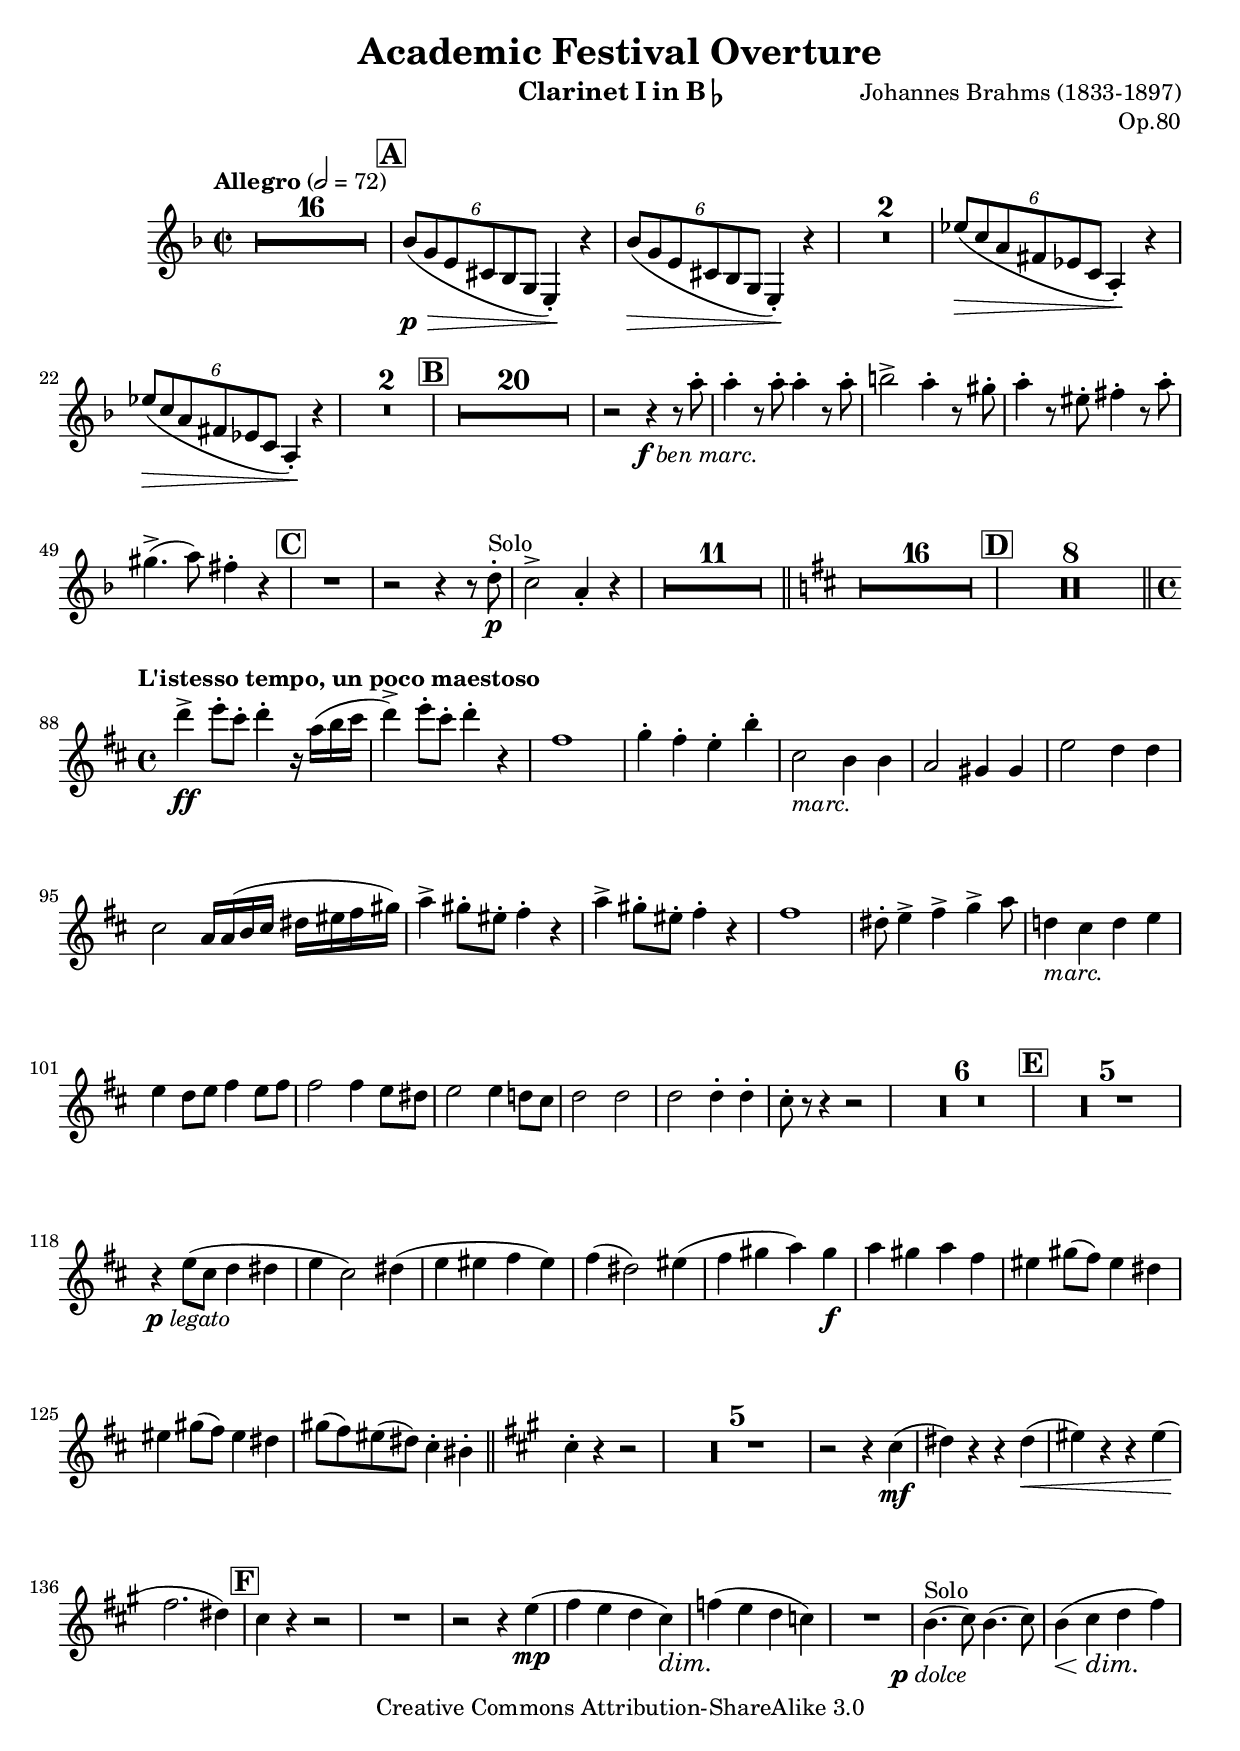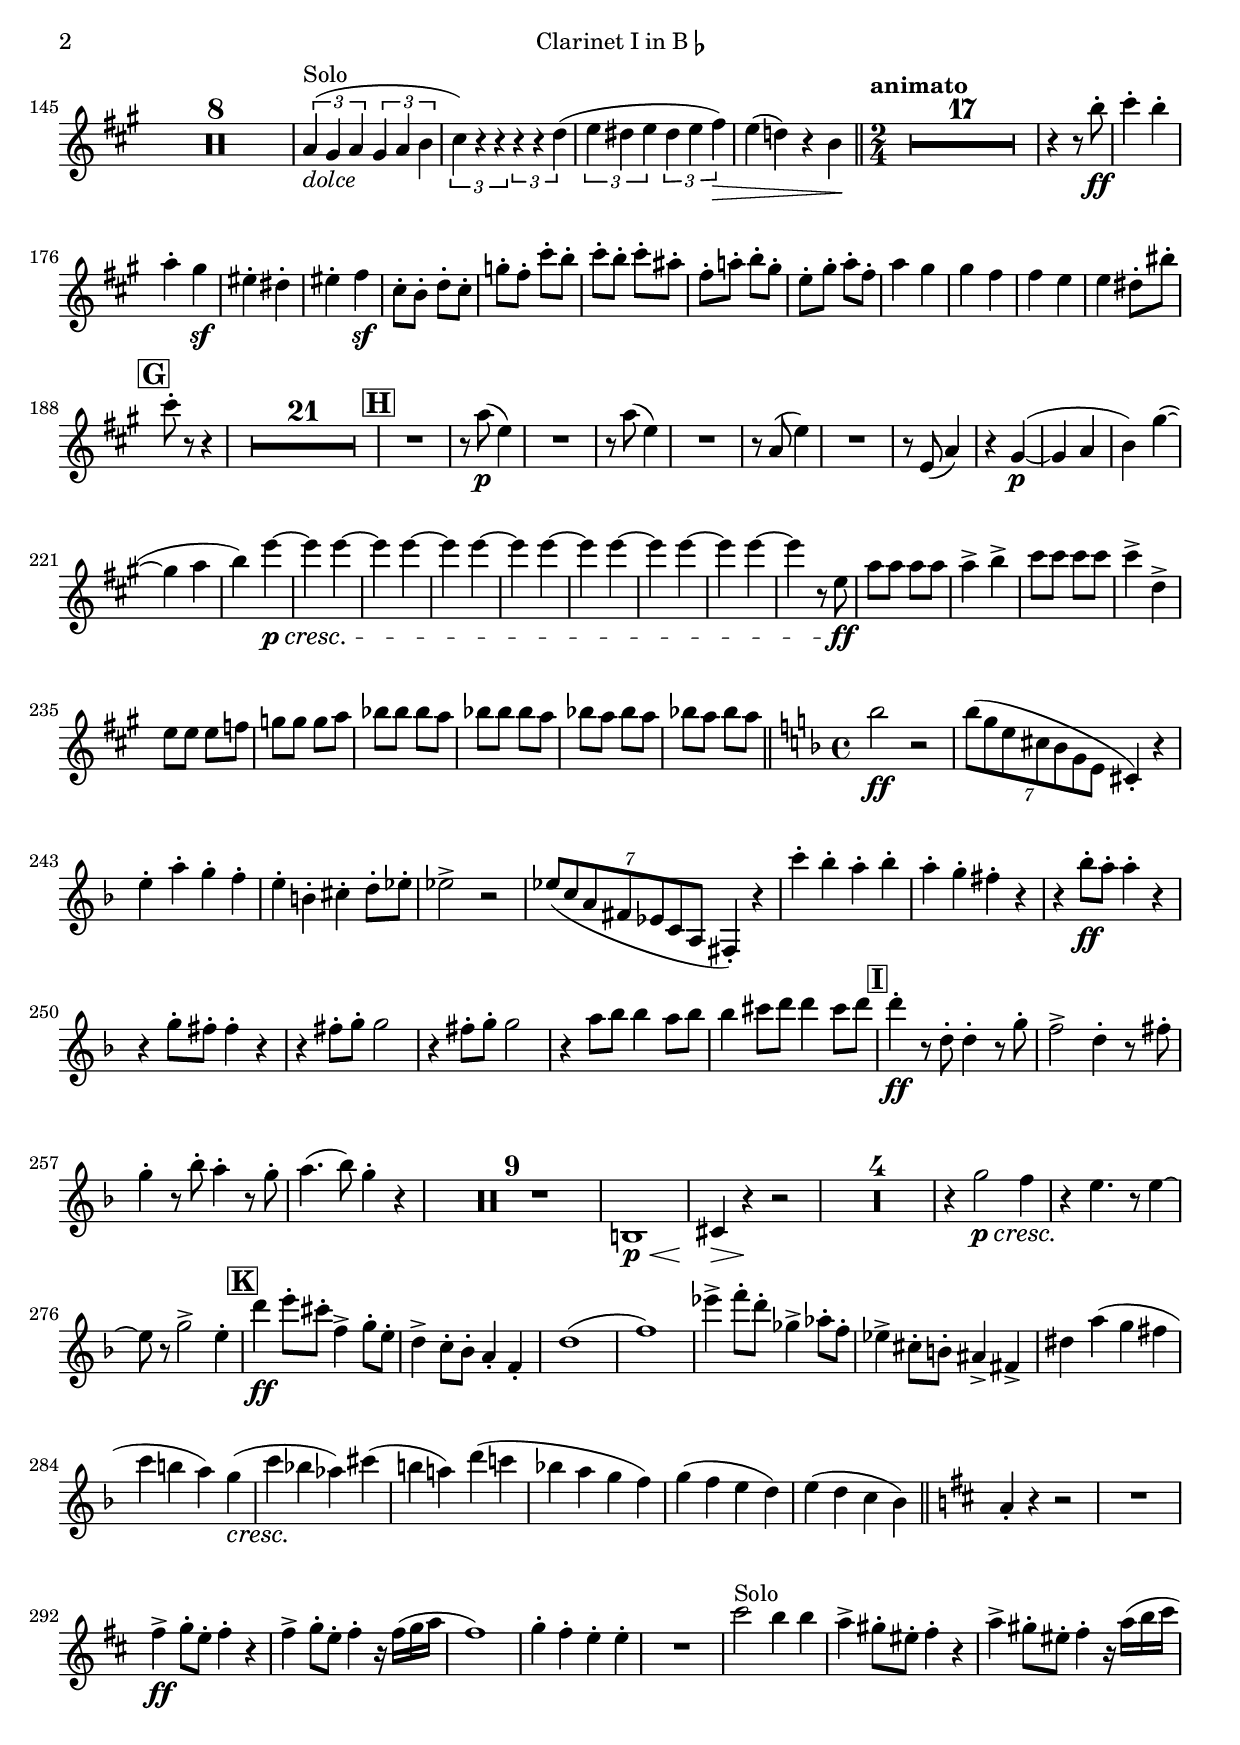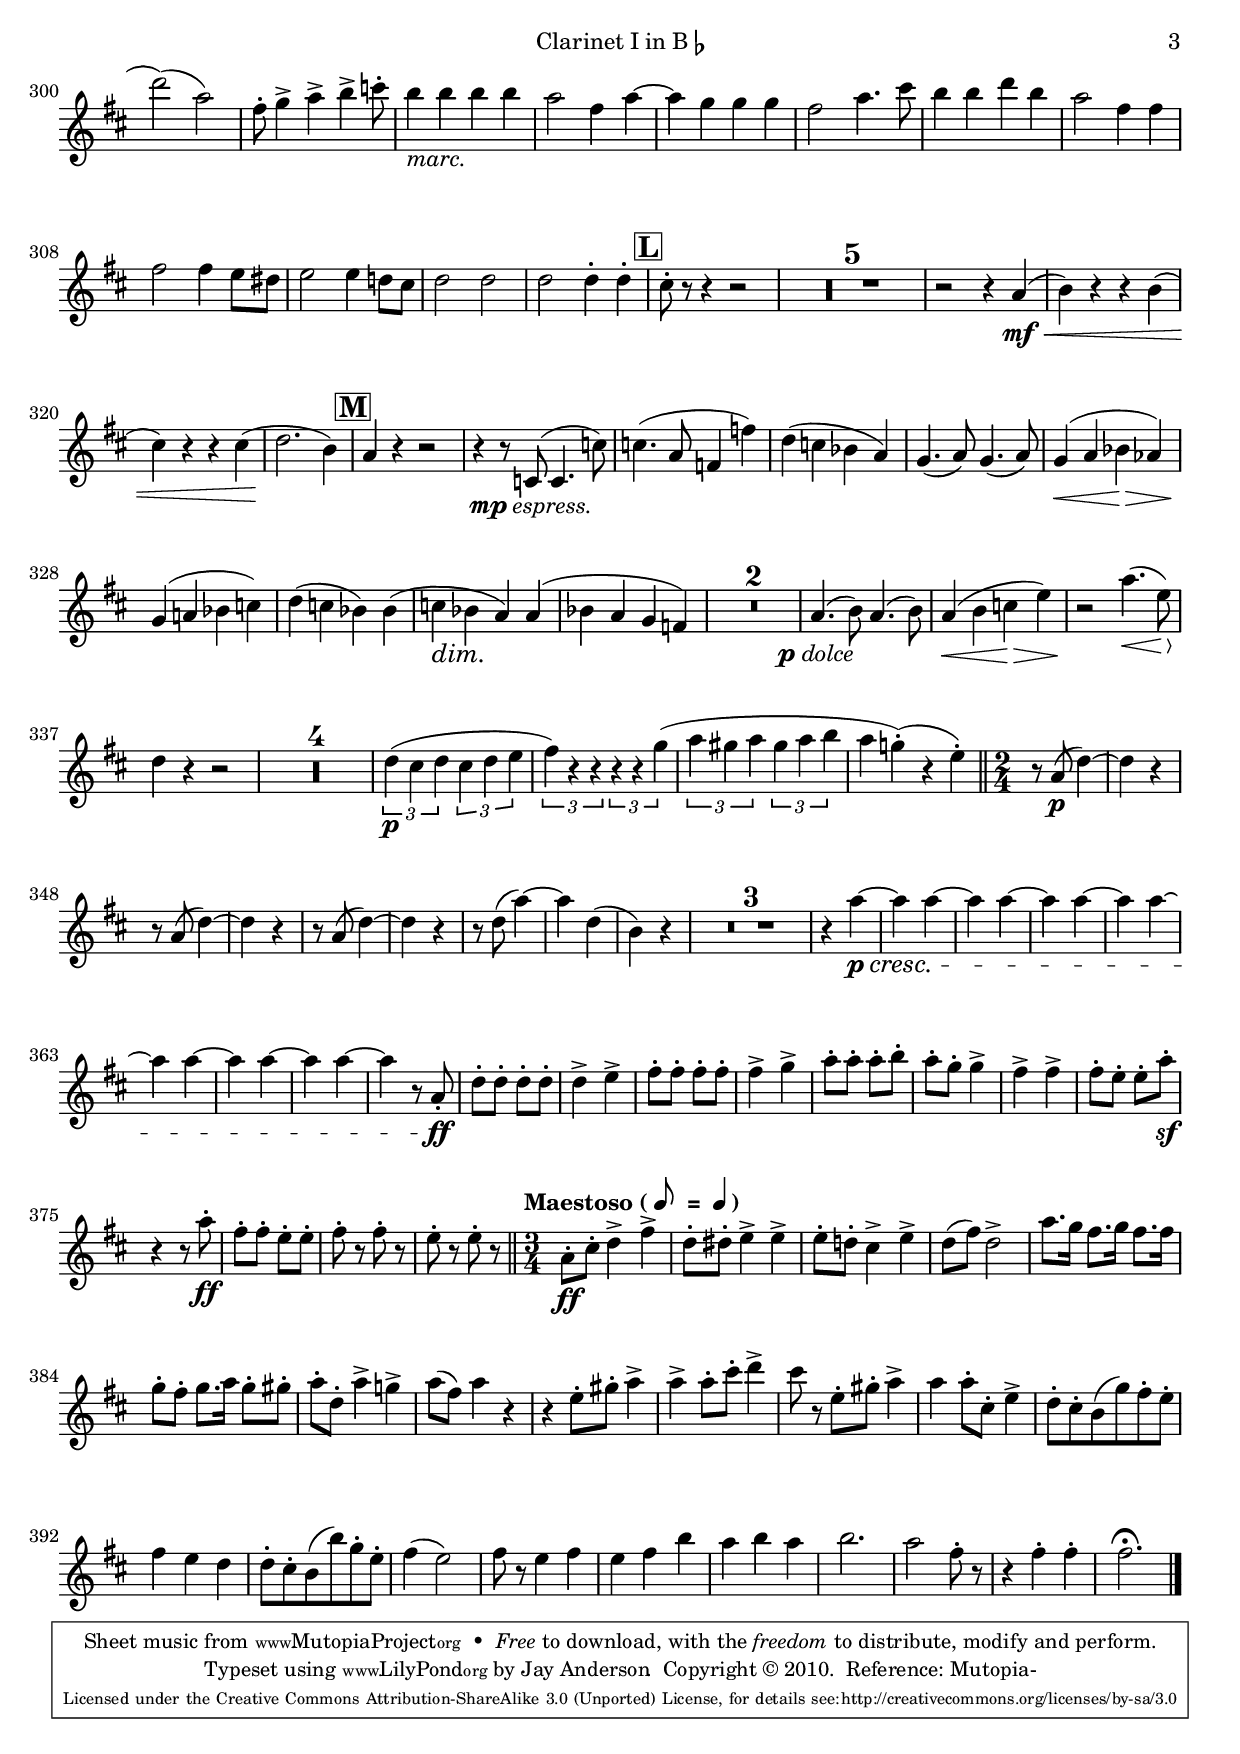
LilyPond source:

\version "2.13.15"

\include "clarinet1.ily"
\include "defs.ily"

instrument = \markup {Clarinet I in B\flat}

\include "header.ily"

\score
{
  \new Staff
  {
    << \removeWithTag #'score \clarinetOne \outline >>
  }
}
